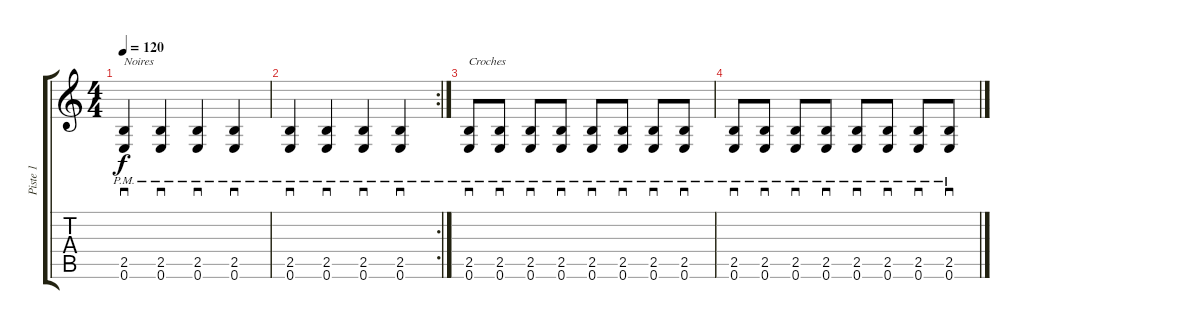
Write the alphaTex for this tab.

\track ("Piste 1" "Piste 1") {instrument acousticguitarnylon}
\staff {score tabs}
\tuning (E4 B3 G3 D3 A2 E2) {hide}
\ts (4 4)
\tempo 120
\clef g2
\ks c
(2.5{pm} 0.6).4{sd txt "Noires" dy f instrument acousticguitarnylon} (2.5{pm} 0.6).4{sd} (2.5{pm} 0.6).4{sd} (2.5{pm} 0.6).4{sd} |
\rc 2
(2.5{pm} 0.6).4{sd} (2.5{pm} 0.6).4{sd} (2.5{pm} 0.6).4{sd} (2.5{pm} 0.6).4{sd} |
(2.5 0.6{pm}).8{sd txt "Croches"} (2.5 0.6{pm}).8{sd} (2.5 0.6{pm}).8{sd} (2.5 0.6{pm}).8{sd} (2.5 0.6{pm}).8{sd} (2.5 0.6{pm}).8{sd} (2.5 0.6{pm}).8{sd} (2.5 0.6{pm}).8{sd} |
(2.5 0.6{pm}).8{sd} (2.5 0.6{pm}).8{sd} (2.5 0.6{pm}).8{sd} (2.5 0.6{pm}).8{sd} (2.5 0.6{pm}).8{sd} (2.5 0.6{pm}).8{sd} (2.5 0.6{pm}).8{sd} (2.5 0.6{pm}).8{sd}
